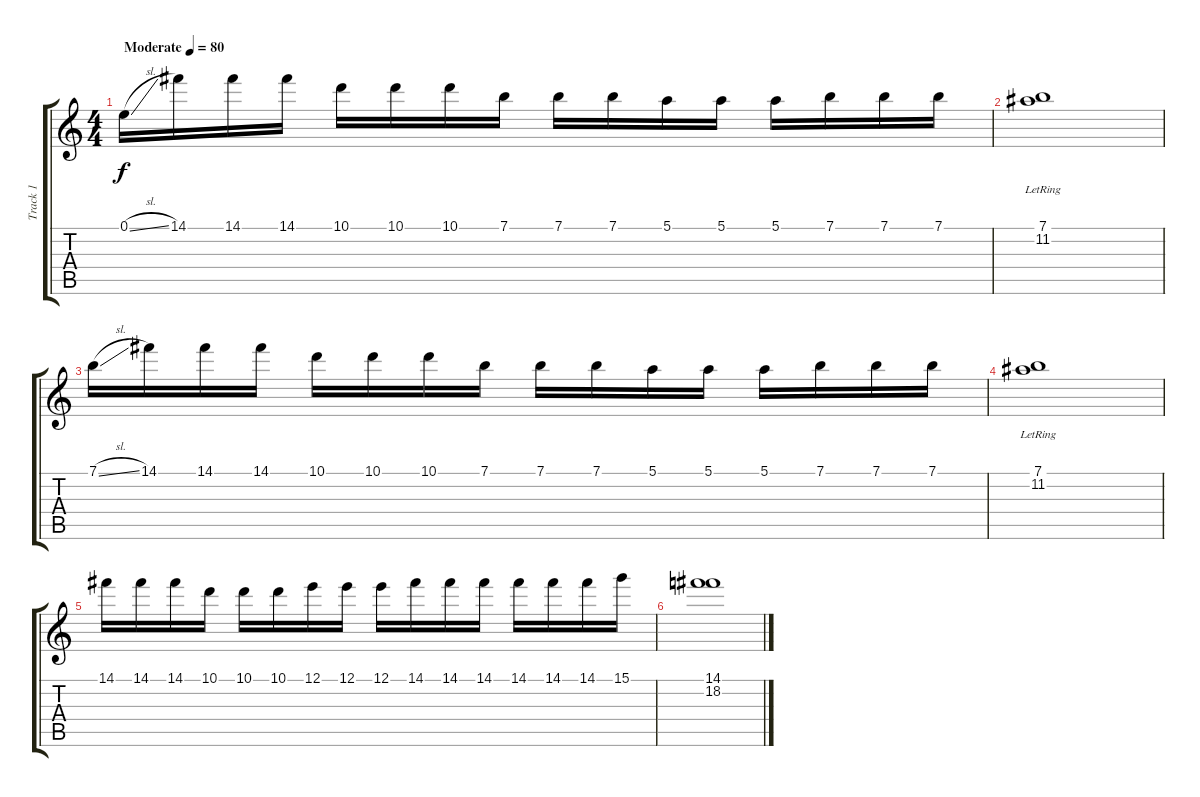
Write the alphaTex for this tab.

\track ("Track 1" "Track 1") {instrument overdrivenguitar}
\staff {score tabs}
\tuning (E4 B3 G3 D3 A2 E2) {hide}
\ts (4 4)
\tempo (80 "Moderate")
\clef g2
\ks c
0.1{sl}.16{dy f instrument overdrivenguitar} 14.1.16 14.1.16 14.1.16 10.1.16 10.1.16 10.1.16 7.1.16 7.1.16 7.1.16 5.1.16 5.1.16 5.1.16 7.1.16 7.1.16 7.1.16 |
(7.1 11.2{lr}).1 |
7.1{sl}.16 14.1.16 14.1.16 14.1.16 10.1.16 10.1.16 10.1.16 7.1.16 7.1.16 7.1.16 5.1.16 5.1.16 5.1.16 7.1.16 7.1.16 7.1.16 |
(7.1{lr} 11.2).1 |
14.1.16 14.1.16 14.1.16 10.1.16 10.1.16 10.1.16 12.1.16 12.1.16 12.1.16 14.1.16 14.1.16 14.1.16 14.1.16 14.1.16 14.1.16 15.1.16 |
(14.1 18.2).1
